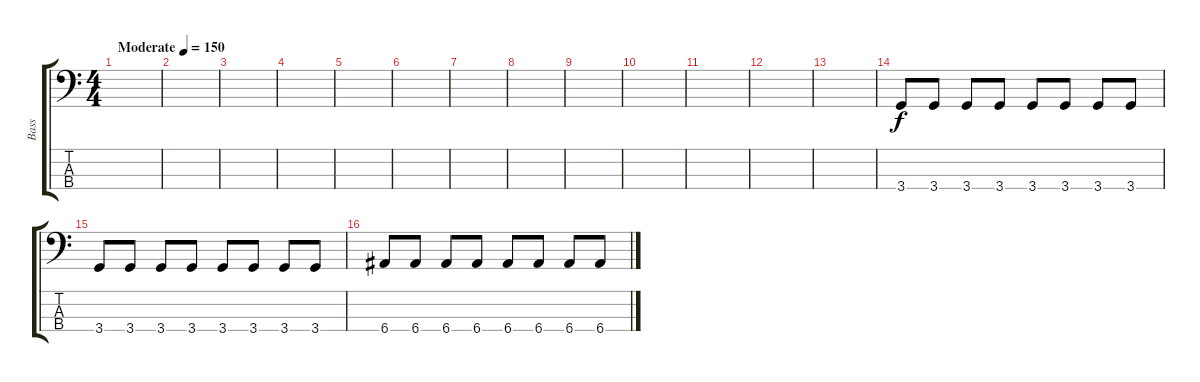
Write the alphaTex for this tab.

\track ("Bass" "Bass") {instrument electricbasspick}
\staff {score tabs}
\tuning (G2 D2 A1 E1) {hide}
\ts (4 4)
\tempo (150 "Moderate")
\clef f4
\ks c
|
|
|
|
|
|
|
|
|
|
|
|
|
3.4.8 3.4.8 3.4.8 3.4.8 3.4.8 3.4.8 3.4.8 3.4.8 |
3.4.8 3.4.8 3.4.8 3.4.8 3.4.8 3.4.8 3.4.8 3.4.8 |
6.4.8 6.4.8 6.4.8 6.4.8 6.4.8 6.4.8 6.4.8 6.4.8
